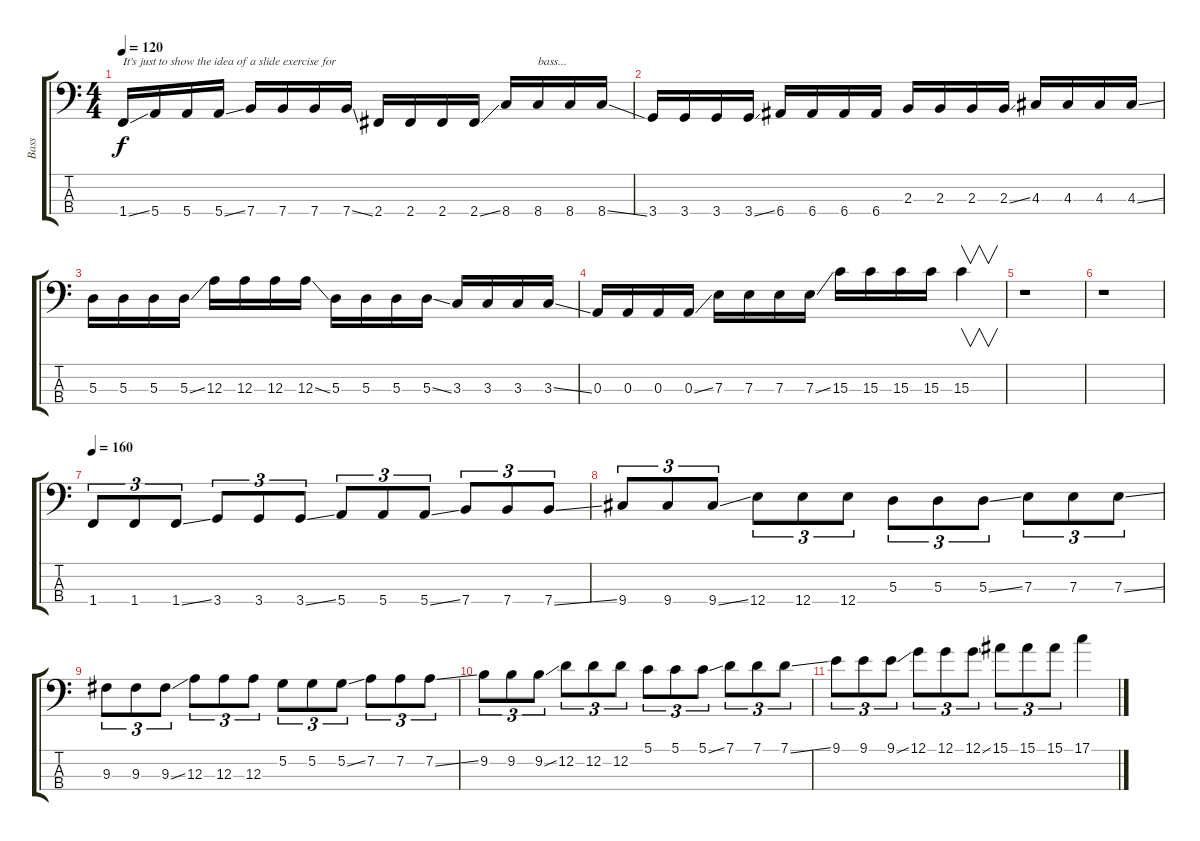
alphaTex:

\track ("Bass" "Bass") {instrument electricbassfinger}
\staff {score tabs}
\tuning (G2 D2 A1 E1) {hide}
\ts (4 4)
\tempo 120
\clef f4
\ks c
1.4{ss}.16{txt "It's just to show the idea of a slide exercise for" dy f instrument electricbassfinger} 5.4.16 5.4.16 5.4{ss}.16 7.4.16 7.4.16 7.4.16 7.4{ss}.16 2.4.16 2.4.16 2.4.16 2.4{ss}.16 8.4.16 8.4.16{txt "bass..."} 8.4.16 8.4{ss}.16 |
3.4.16 3.4.16 3.4.16 3.4{ss}.16 6.4.16 6.4.16 6.4.16 6.4.16 2.3.16 2.3.16 2.3.16 2.3{ss}.16 4.3.16 4.3.16 4.3.16 4.3{ss}.16 |
5.3.16 5.3.16 5.3.16 5.3{ss}.16 12.3.16 12.3.16 12.3.16 12.3{ss}.16 5.3.16 5.3.16 5.3.16 5.3{ss}.16 3.3.16 3.3.16 3.3.16 3.3{ss}.16 |
0.3.16 0.3.16 0.3.16 0.3{ss}.16 7.3.16 7.3.16 7.3.16 7.3{ss}.16 15.3.16 15.3.16 15.3.16 15.3.16 15.3.4{v} |
r.1 |
r.1 |
\tempo 160
1.4.8{tu (3 2)} 1.4.8{tu (3 2)} 1.4{ss}.8{tu (3 2)} 3.4.8{tu (3 2)} 3.4.8{tu (3 2)} 3.4{ss}.8{tu (3 2)} 5.4.8{tu (3 2)} 5.4.8{tu (3 2)} 5.4{ss}.8{tu (3 2)} 7.4.8{tu (3 2)} 7.4.8{tu (3 2)} 7.4{ss}.8{tu (3 2)} |
9.4.8{tu (3 2)} 9.4.8{tu (3 2)} 9.4{ss}.8{tu (3 2)} 12.4.8{tu (3 2)} 12.4.8{tu (3 2)} 12.4.8{tu (3 2)} 5.3.8{tu (3 2)} 5.3.8{tu (3 2)} 5.3{ss}.8{tu (3 2)} 7.3.8{tu (3 2)} 7.3.8{tu (3 2)} 7.3{ss}.8{tu (3 2)} |
9.3.8{tu (3 2)} 9.3.8{tu (3 2)} 9.3{ss}.8{tu (3 2)} 12.3.8{tu (3 2)} 12.3.8{tu (3 2)} 12.3.8{tu (3 2)} 5.2.8{tu (3 2)} 5.2.8{tu (3 2)} 5.2{ss}.8{tu (3 2)} 7.2.8{tu (3 2)} 7.2.8{tu (3 2)} 7.2{ss}.8{tu (3 2)} |
9.2.8{tu (3 2)} 9.2.8{tu (3 2)} 9.2{ss}.8{tu (3 2)} 12.2.8{tu (3 2)} 12.2.8{tu (3 2)} 12.2.8{tu (3 2)} 5.1.8{tu (3 2)} 5.1.8{tu (3 2)} 5.1{ss}.8{tu (3 2)} 7.1.8{tu (3 2)} 7.1.8{tu (3 2)} 7.1{ss}.8{tu (3 2)} |
9.1.8{tu (3 2)} 9.1.8{tu (3 2)} 9.1{ss}.8{tu (3 2)} 12.1.8{tu (3 2)} 12.1.8{tu (3 2)} 12.1{ss}.8{tu (3 2)} 15.1.8{tu (3 2)} 15.1.8{tu (3 2)} 15.1.8{tu (3 2)} 17.1.4
